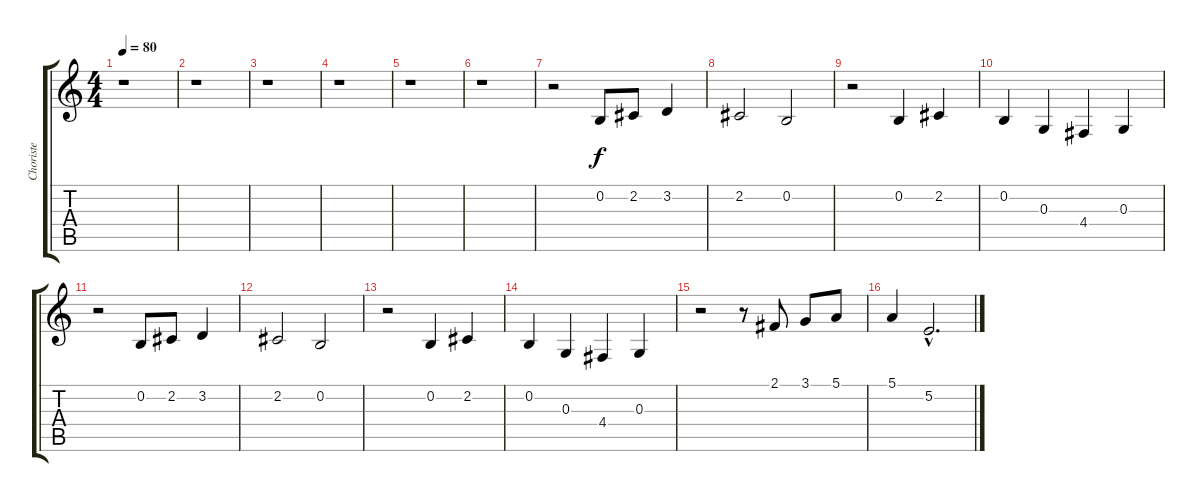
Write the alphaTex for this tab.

\track ("Choriste" "Choriste") {instrument voiceoohs}
\staff {score tabs}
\tuning (E4 B3 G3 D3 A2 E2) {hide}
\ts (4 4)
\tempo 80
\clef g2
\ks c
r.1{dy f} |
r.1 |
r.1 |
r.1 |
r.1 |
r.1 |
r.2 0.2.8 2.2.8 3.2.4 |
2.2.2 0.2.2 |
r.2 0.2.4 2.2.4 |
0.2.4 0.3.4 4.4.4 0.3.4 |
r.2 0.2.8 2.2.8 3.2.4 |
2.2.2 0.2.2 |
r.2 0.2.4 2.2.4 |
0.2.4 0.3.4 4.4.4 0.3.4 |
r.2 r.8 2.1.8 3.1.8 5.1.8 |
5.1.4 5.2{hac}.2{d}
